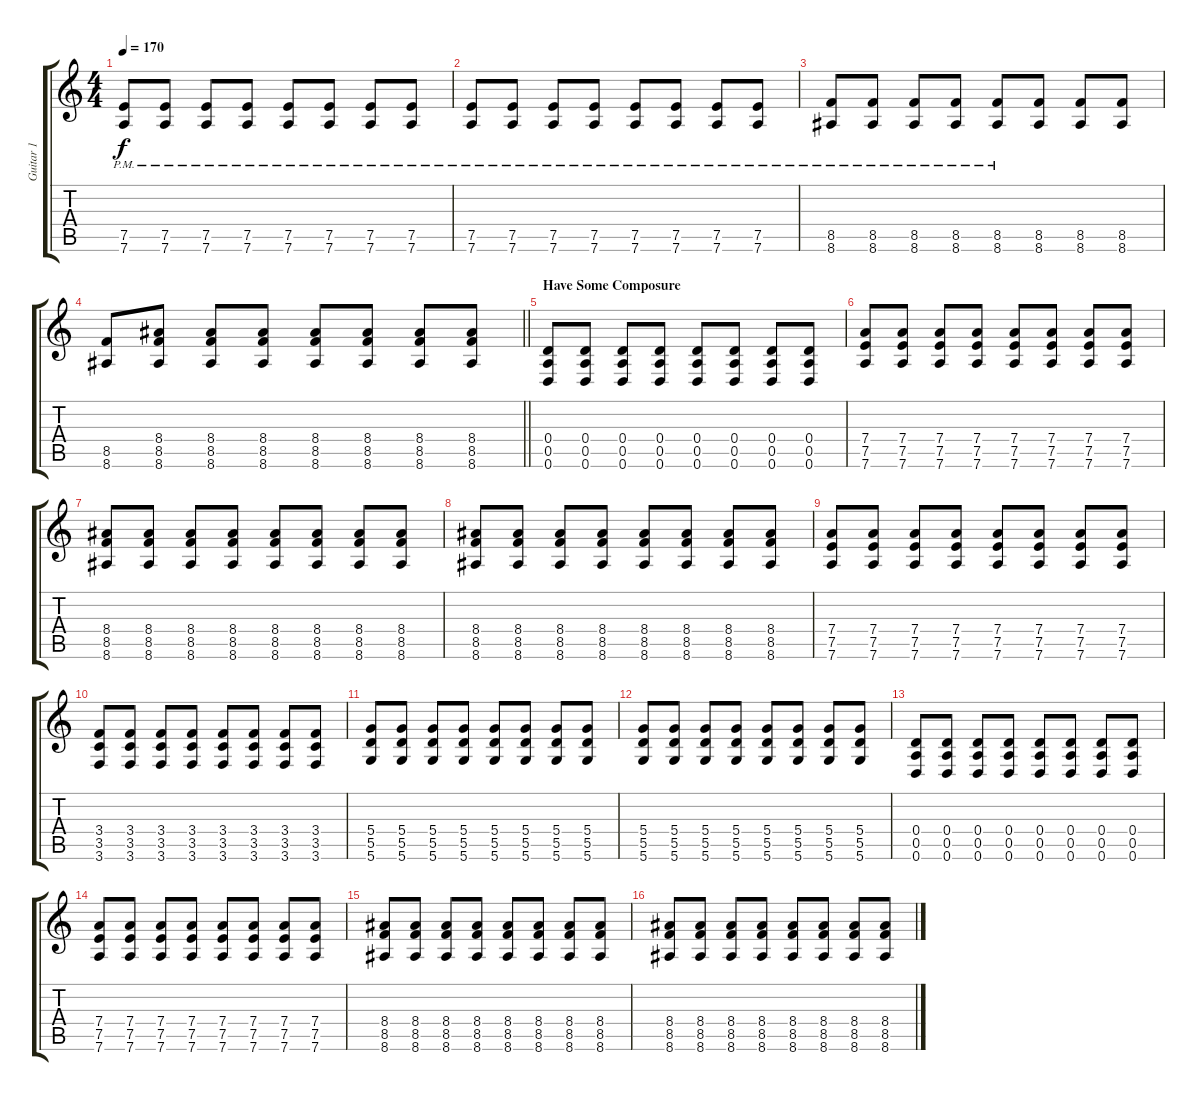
\track ("Guitar 1" "Guitar 1") {instrument distortionguitar}
\staff {score tabs}
\tuning (E4 B3 G3 D3 A2 D2) {hide}
\ts (4 4)
\tempo 170
\clef g2
\ks c
(7.5{pm} 7.6{pm}).8{dy f} (7.5{pm} 7.6{pm}).8 (7.5{pm} 7.6{pm}).8 (7.5{pm} 7.6{pm}).8 (7.5{pm} 7.6{pm}).8 (7.5{pm} 7.6{pm}).8 (7.5{pm} 7.6{pm}).8 (7.5{pm} 7.6{pm}).8 |
(7.5{pm} 7.6{pm}).8 (7.5{pm} 7.6{pm}).8 (7.5{pm} 7.6{pm}).8 (7.5{pm} 7.6{pm}).8 (7.5{pm} 7.6{pm}).8 (7.5{pm} 7.6{pm}).8 (7.5{pm} 7.6{pm}).8 (7.5{pm} 7.6{pm}).8 |
(8.5{pm} 8.6{pm}).8 (8.5{pm} 8.6{pm}).8 (8.5{pm} 8.6{pm}).8 (8.5{pm} 8.6{pm}).8 (8.5{pm} 8.6{pm}).8 (8.5 8.6).8 (8.5 8.6).8 (8.5 8.6).8 |
\barLineRight lightlight
(8.5 8.6).8 (8.4 8.5 8.6).8 (8.4 8.5 8.6).8 (8.4 8.5 8.6).8 (8.4 8.5 8.6).8 (8.4 8.5 8.6).8 (8.4 8.5 8.6).8 (8.4 8.5 8.6).8 |
\section ("" "Have Some Composure")
(0.4 0.5 0.6).8 (0.4 0.5 0.6).8 (0.4 0.5 0.6).8 (0.4 0.5 0.6).8 (0.4 0.5 0.6).8 (0.4 0.5 0.6).8 (0.4 0.5 0.6).8 (0.4 0.5 0.6).8 |
(7.4 7.5 7.6).8 (7.4 7.5 7.6).8 (7.4 7.5 7.6).8 (7.4 7.5 7.6).8 (7.4 7.5 7.6).8 (7.4 7.5 7.6).8 (7.4 7.5 7.6).8 (7.4 7.5 7.6).8 |
(8.4 8.5 8.6).8 (8.4 8.5 8.6).8 (8.4 8.5 8.6).8 (8.4 8.5 8.6).8 (8.4 8.5 8.6).8 (8.4 8.5 8.6).8 (8.4 8.5 8.6).8 (8.4 8.5 8.6).8 |
(8.4 8.5 8.6).8 (8.4 8.5 8.6).8 (8.4 8.5 8.6).8 (8.4 8.5 8.6).8 (8.4 8.5 8.6).8 (8.4 8.5 8.6).8 (8.4 8.5 8.6).8 (8.4 8.5 8.6).8 |
(7.4 7.5 7.6).8 (7.4 7.5 7.6).8 (7.4 7.5 7.6).8 (7.4 7.5 7.6).8 (7.4 7.5 7.6).8 (7.4 7.5 7.6).8 (7.4 7.5 7.6).8 (7.4 7.5 7.6).8 |
(3.4 3.5 3.6).8 (3.4 3.5 3.6).8 (3.4 3.5 3.6).8 (3.4 3.5 3.6).8 (3.4 3.5 3.6).8 (3.4 3.5 3.6).8 (3.4 3.5 3.6).8 (3.4 3.5 3.6).8 |
(5.4 5.5 5.6).8 (5.4 5.5 5.6).8 (5.4 5.5 5.6).8 (5.4 5.5 5.6).8 (5.4 5.5 5.6).8 (5.4 5.5 5.6).8 (5.4 5.5 5.6).8 (5.4 5.5 5.6).8 |
(5.4 5.5 5.6).8 (5.4 5.5 5.6).8 (5.4 5.5 5.6).8 (5.4 5.5 5.6).8 (5.4 5.5 5.6).8 (5.4 5.5 5.6).8 (5.4 5.5 5.6).8 (5.4 5.5 5.6).8 |
(0.4 0.5 0.6).8 (0.4 0.5 0.6).8 (0.4 0.5 0.6).8 (0.4 0.5 0.6).8 (0.4 0.5 0.6).8 (0.4 0.5 0.6).8 (0.4 0.5 0.6).8 (0.4 0.5 0.6).8 |
(7.4 7.5 7.6).8 (7.4 7.5 7.6).8 (7.4 7.5 7.6).8 (7.4 7.5 7.6).8 (7.4 7.5 7.6).8 (7.4 7.5 7.6).8 (7.4 7.5 7.6).8 (7.4 7.5 7.6).8 |
(8.4 8.5 8.6).8 (8.4 8.5 8.6).8 (8.4 8.5 8.6).8 (8.4 8.5 8.6).8 (8.4 8.5 8.6).8 (8.4 8.5 8.6).8 (8.4 8.5 8.6).8 (8.4 8.5 8.6).8 |
(8.4 8.5 8.6).8 (8.4 8.5 8.6).8 (8.4 8.5 8.6).8 (8.4 8.5 8.6).8 (8.4 8.5 8.6).8 (8.4 8.5 8.6).8 (8.4 8.5 8.6).8 (8.4 8.5 8.6).8
